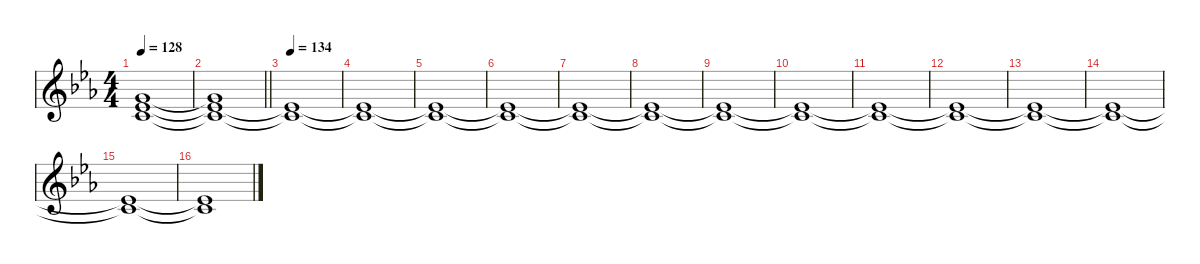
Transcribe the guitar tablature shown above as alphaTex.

\defaultSystemsLayout 4
\hideDynamics
\bracketExtendMode nobrackets
\singleTrackTrackNamePolicy hidden
\multiTrackTrackNamePolicy hidden
\firstSystemTrackNameMode fullname
\firstSystemTrackNameOrientation horizontal
\otherSystemsTrackNameOrientation horizontal
\track ("Synth" "vln.") {instrument stringensemble1}
\staff {score}
\tuning (E4 C4 G3 C3 G2 C2)
\ts (4 4)
\tempo 128
\clef g2
\ks cminor
(3.1{acc forcenatural} 3.2{acc b} 5.3{t acc forcenatural}).1{dy f} |
\barLineRight lightlight
(3.1{t acc forcenatural} 3.2{t acc b} 5.3{t acc forcenatural}).1 |
\tempo 134
(3.2{t acc b} 5.3{t acc forcenatural}).1{dy mf} |
(3.2{t acc b} 5.3{t acc forcenatural}).1 |
(3.2{t acc b} 5.3{t acc forcenatural}).1 |
(3.2{t acc b} 5.3{t acc forcenatural}).1 |
(3.2{t acc b} 5.3{t acc forcenatural}).1 |
(3.2{t acc b} 5.3{t acc forcenatural}).1 |
(3.2{t acc b} 5.3{t acc forcenatural}).1 |
(3.2{t acc b} 5.3{t acc forcenatural}).1 |
(3.2{t acc b} 5.3{t acc forcenatural}).1 |
(3.2{t acc b} 5.3{t acc forcenatural}).1 |
(3.2{t acc b} 5.3{t acc forcenatural}).1 |
(3.2{t acc b} 5.3{t acc forcenatural}).1 |
(3.2{t acc b} 5.3{t acc forcenatural}).1 |
(3.2{t acc b} 5.3{t acc forcenatural}).1
